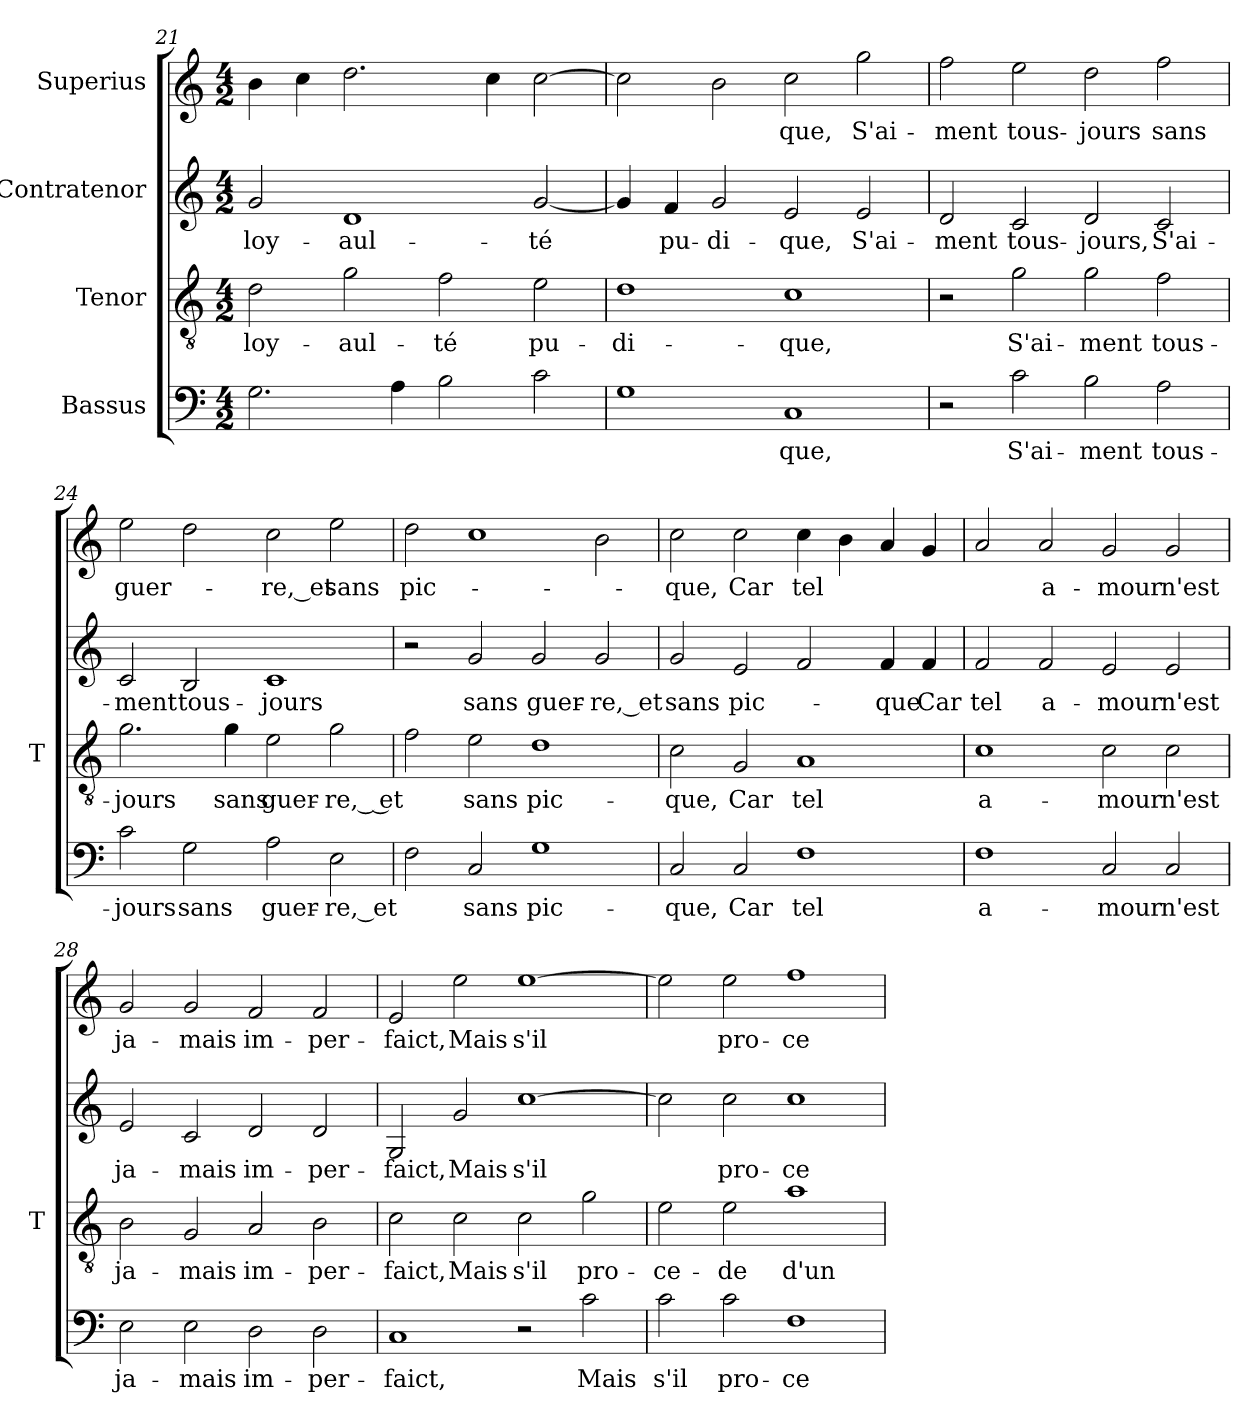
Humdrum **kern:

**kern	**text	**kern	**text	**kern	**text	**kern	**text
*part4	*part4	*part3	*part3	*part2	*part2	*part1	*part1
*staff4	*staff4	*staff3	*staff3	*staff2	*staff2	*staff1	*staff1
*I"Bassus	*	*I"Tenor	*	*I"Contratenor	*	*I"Superius	*
*	*	*I'T	*	*	*	*	*
*clefF4	*	*clefGv2	*	*clefG2	*	*clefG2	*
*k[]	*	*k[]	*	*k[]	*	*k[]	*
*M4/2	*	*M4/2	*	*M4/2	*	*M4/2	*
=21	=21	=21	=21	=21	=21	=21	=21
2.G	.	2d	loy-	2g	loy-	4b	.
.	.	.	.	.	.	4cc	.
.	.	2g	aul-	1d	aul-	2.dd	.
4A	.	.	.	.	.	.	.
2B	.	2f	-té	.	.	.	.
.	.	.	.	.	.	4cc	.
2c	.	2e	pu-	[2g	-té	[2cc	.
=22	=22	=22	=22	=22	=22	=22	=22
1G	.	1d	di-	4g]	.	2cc]	.
.	.	.	.	4f	pu-	.	.
.	.	.	.	2g	di-	2b	.
1C	-que,	1c	-que,	2e	-que,	2cc	-que,
.	.	.	.	2e	S'ai-	2gg	S'ai-
=23	=23	=23	=23	=23	=23	=23	=23
2r	.	2r	.	2d	-ment	2ff	-ment
2c	S'ai-	2g	S'ai-	2c	tous-	2ee	tous-
2B	-ment	2g	-ment	2d	-jours,	2dd	-jours
2A	tous-	2f	tous-	2c	S'ai-	2ff	-sans
=24	=24	=24	=24	=24	=24	=24	=24
2c	-jours	2.g	-jours	2c	-ment	2ee	guer-
2G	-sans	.	.	2B	tous-	2dd	.
.	.	4g	-sans	.	.	.	.
2A	guer-	2e	guer-	1c	-jours	2cc	-re,_et
2E	-re,_et	2g	-re,_ et	.	.	2ee	-sans
=25	=25	=25	=25	=25	=25	=25	=25
2F	.	2f	.	2r	.	2dd	pic-
2C	-sans	2e	-sans	2g	-sans	1cc	.
1G	pic-	1d	pic-	2g	guer-	.	.
.	.	.	.	2g	-re,_et	2b	.
=26	=26	=26	=26	=26	=26	=26	=26
2C	-que,	2c	-que,	2g	-sans	2cc	-que,
2C	-Car	2G	-Car	2e	pic-	2cc	-Car
1F	-tel	1A	-tel	2f	.	4cc	-tel
.	.	.	.	.	.	4b	.
.	.	.	.	4f	-que	4a	.
.	.	.	.	4f	-Car	4g	.
=27	=27	=27	=27	=27	=27	=27	=27
1F	a-	1c	a-	2f	-tel	2a	.
.	.	.	.	2f	a-	2a	a-
2C	-mour	2c	-mour	2e	-mour	2g	-mour
2C	-n'est	2c	-n'est	2e	-n'est	2g	-n'est
=28	=28	=28	=28	=28	=28	=28	=28
2E	ja-	2B	ja-	2e	ja-	2g	ja-
2E	-mais	2G	-mais	2c	-mais	2g	-mais
2D	im-	2A	im-	2d	im-	2f	im-
2D	per-	2B	per-	2d	per-	2f	per-
=29	=29	=29	=29	=29	=29	=29	=29
1C	-faict,	2c	-faict,	2G	-faict,	2e	-faict,
.	.	2c	-Mais	2g	-Mais	2ee	-Mais
2r	.	2c	-s'il	[1cc	-s'il	[1ee	-s'il
2c	-Mais	2g	pro-	.	.	.	.
=30	=30	=30	=30	=30	=30	=30	=30
2c	-s'il	2e	ce-	2cc]	.	2ee]	.
2c	pro-	2e	-de	2cc	pro-	2ee	pro-
1F	ce-	1a	-d'un	1cc	ce-	1ff	ce-
=	=	=	=	=	=	=	=
*-	*-	*-	*-	*-	*-	*-	*-
